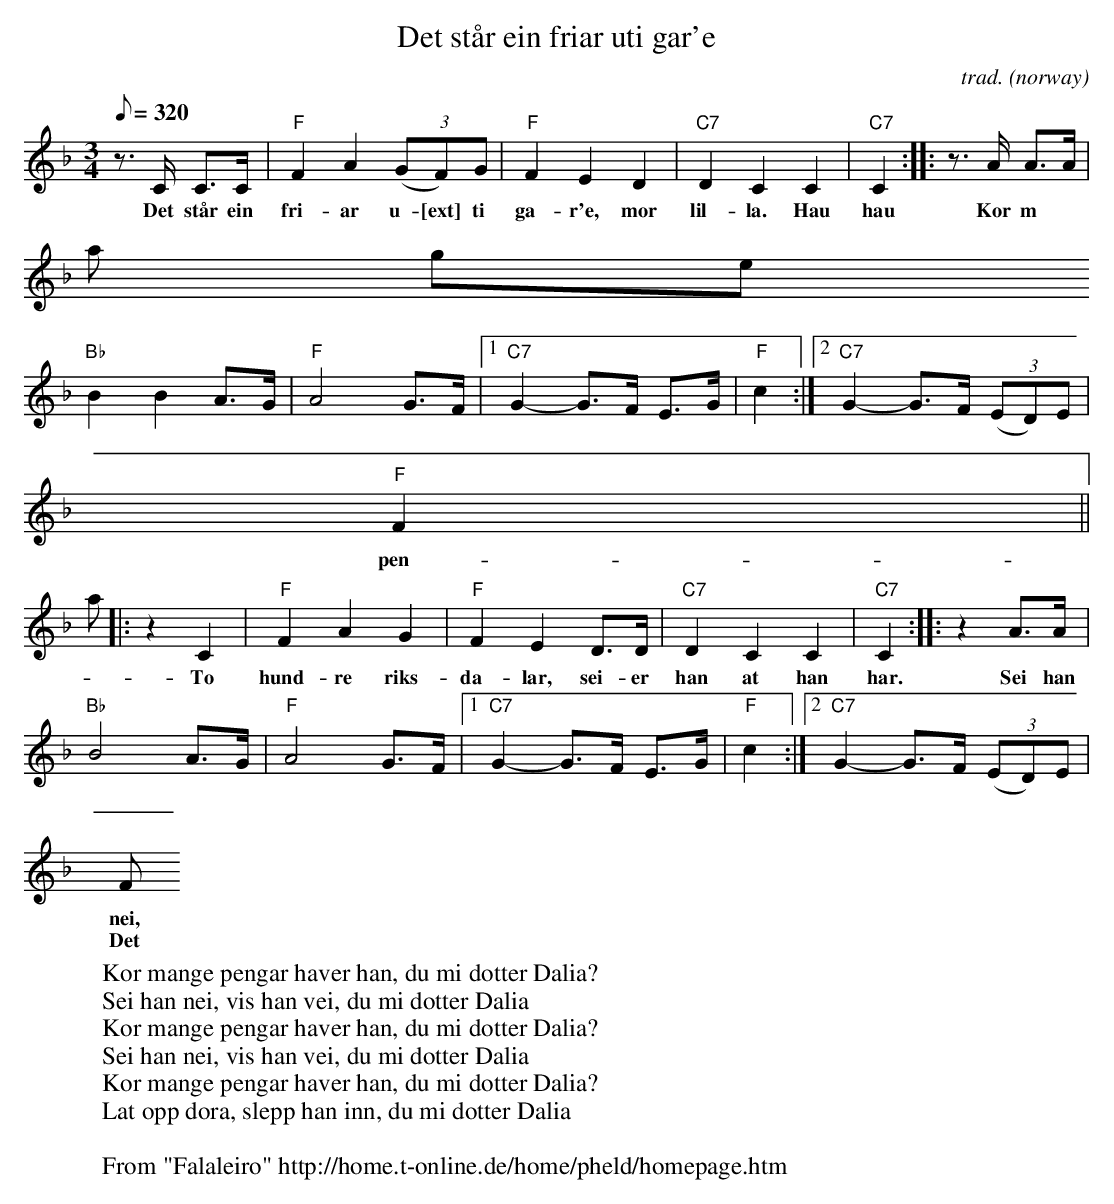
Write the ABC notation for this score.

X:1
T:Det st\aar ein friar uti gar'e
O:norway
M:3/4
L:1/8
Q:320
C:trad.
K:F
z>C C>C|"F"F2A2 (3(GF)G|"F"F2E2D2|"C7"D2C2C2|"C7"C2:: z>A A>A|
w:Det st\aar ein fri- ar u-[ext] ti ga- r'e, mor lil- la. Hau hau Kor m
an- ge
"Bb"B2B2A>G|"F"A4G>F|[1"C7"G2-G3/2F/ E>G|"F"c2:|[2"C7"G2-G3/2F/ (3(ED)E|
"F"F2||
w:pen- gar hav- er han, du mi dot- ter Da- li- a? dot- ter Da-[ext] li-
a?
|:z2 C2|"F"F2A2G2|"F"F2E2 D>D|"C7"D2C2C2|"C7"C2:: z2 A>A|
w:To hund- re riks- da- lar, sei- er han at han har. Sei han
"Bb"B4 A>G|"F"A4G>F|[1"C7"G2-G3/2F/ E>G|"F"c2:|[2"C7"G2-G3/2F/ (3(ED)E|"
F"F2|]
w:nei, vis han vei, du mi dot- ter Da- li- a dot- ter Da-[ext] li- a
w:Det st\aar ein friar uti gar'e, mor lilla. Hau hau
W:Kor mange pengar haver han, du mi dotter Dalia?
w:Tre hundre riksdalar, seier han at han har.
W:Sei han nei, vis han vei, du mi dotter Dalia
w:Det st\aar ein friar uti gar'e, mor lilla. Hau hau
W:Kor mange pengar haver han, du mi dotter Dalia?
w:Fire hundre riksdalar, seier han at han har.
W:Sei han nei, vis han vei, du mi dotter Dalia
w:Det st\aar ein friar uti gar'e, mor lilla. Hau hau
W:Kor mange pengar haver han, du mi dotter Dalia?
w:Fem hundre riksdalar, seier han at han har.
W:Lat opp d\ora, slepp han inn, du mi dotter Dalia
W:
W: From "Falaleiro" http://home.t-online.de/home/pheld/homepage.htm
